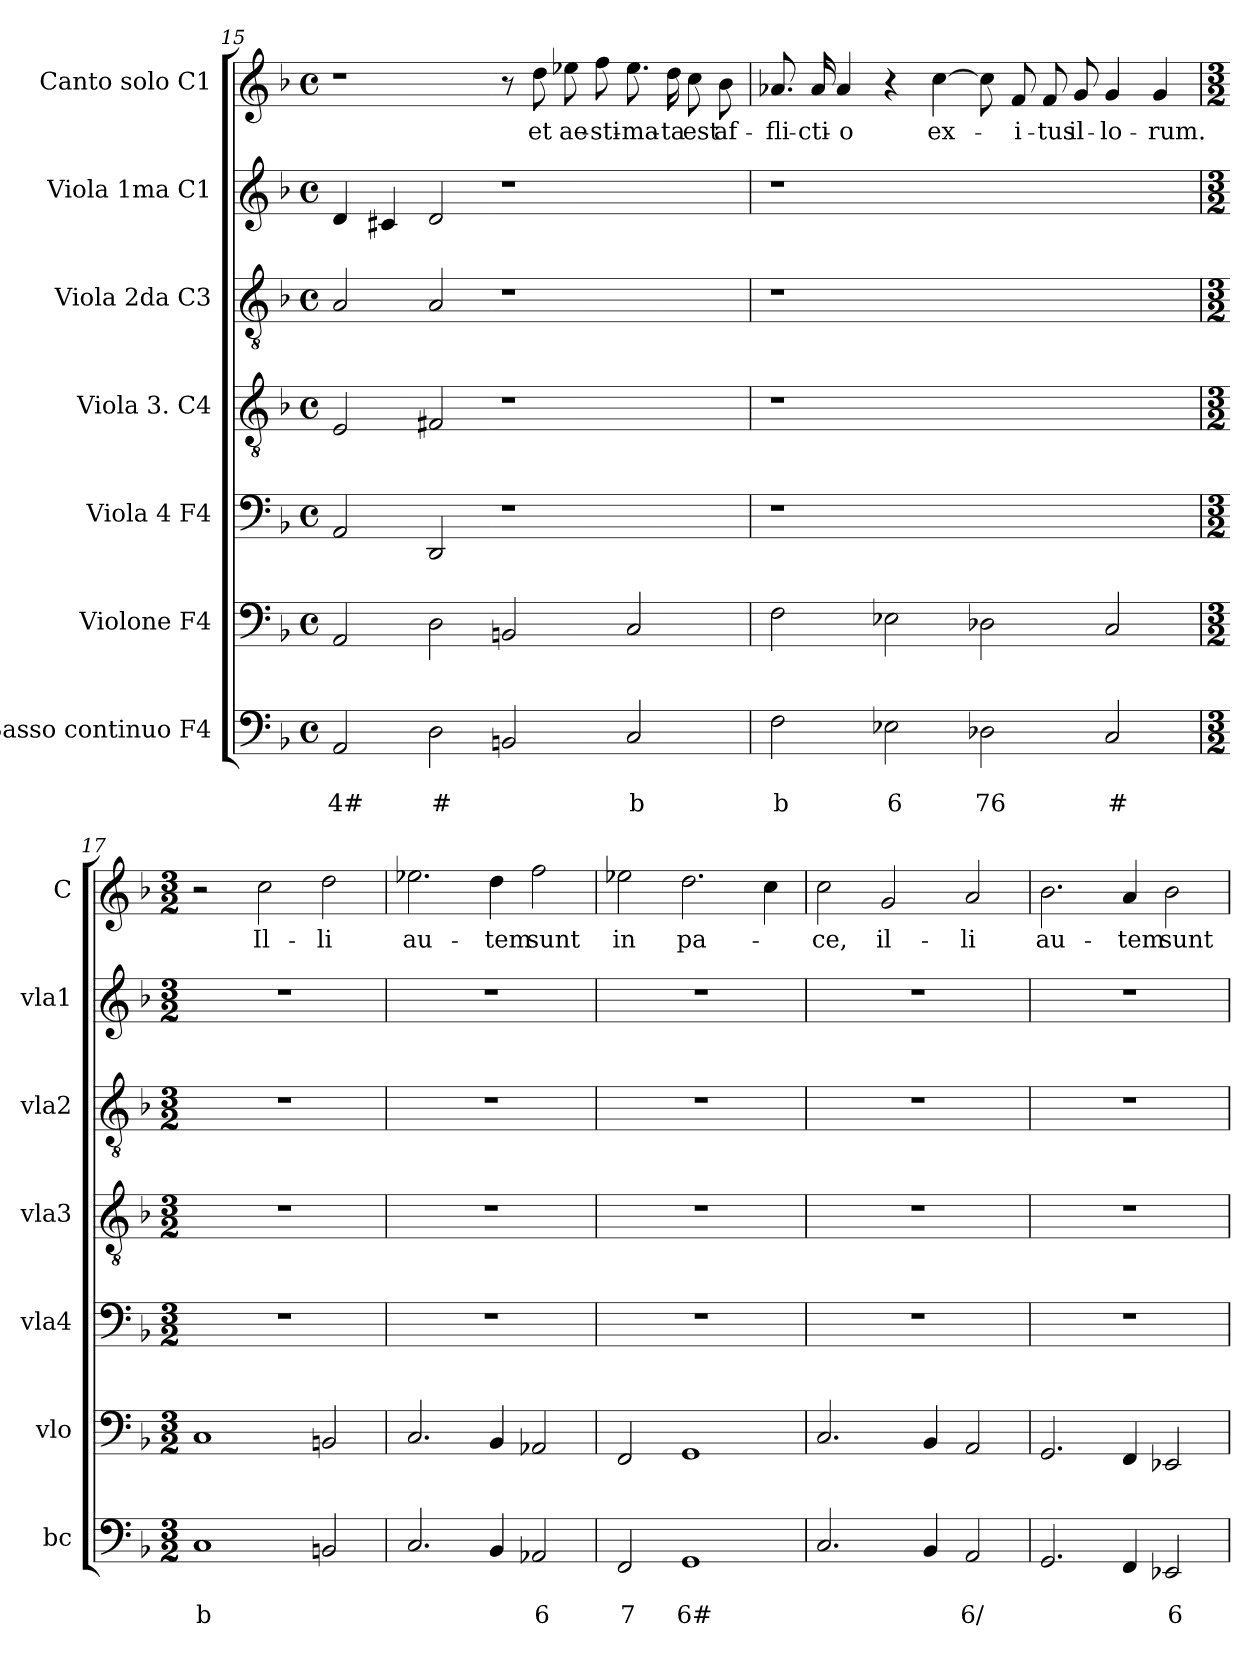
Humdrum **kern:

**kern	**text	**text	**kern	**kern	**kern	**kern	**kern	**kern	**text
*part7	*part7	*part7	*part6	*part5	*part4	*part3	*part2	*part1	*part1
*staff7	*staff7	*staff7	*staff6	*staff5	*staff4	*staff3	*staff2	*staff1	*staff1
*I"Basso continuo F4	*	*	*I"Violone F4	*I"Viola 4 F4	*I"Viola 3. C4	*I"Viola 2da C3	*I"Viola 1ma C1	*I"Canto solo C1	*
*I'bc	*	*	*I'vlo	*I'vla4	*I'vla3	*I'vla2	*I'vla1	*I'C	*
*clefF4	*	*	*clefF4	*clefF4	*clefGv2	*clefGv2	*clefG2	*clefG2	*
*k[b-]	*	*	*k[b-]	*k[b-]	*k[b-]	*k[b-]	*k[b-]	*k[b-]	*
*d:	*	*	*d:	*d:	*d:	*d:	*d:	*d:	*
*M4/4	*	*	*M4/4	*M4/4	*M4/4	*M4/4	*M4/4	*M4/4	*
*met(c)	*	*	*met(c)	*met(c)	*met(c)	*met(c)	*met(c)	*met(c)	*
=15	=15	=15	=15	=15	=15	=15	=15	=15	=15
!	!	!LO:LY:b	!	!	!	!	!	!	!
2AA/	.	4#	2AA/	2AA/	2E/	2A/	4d/	1r	.
.	.	.	.	.	.	.	4c#X/	.	.
!	!	!LO:LY:b	!	!	!	!	!	!	!
2D\	.	#	2D\	2DD/	2F#X/	2A/	2d/	.	.
2BBn/	.	.	2BBn/	1r	1r	1r	1r	8r	.
!	!	!	!	!	!	!	!	!	!LO:LY:b
.	.	.	.	.	.	.	.	8dd\	et
!	!	!	!	!	!	!	!	!	!LO:LY:b
.	.	.	.	.	.	.	.	8ee-X\	ae-
!	!	!	!	!	!	!	!	!	!LO:LY:b
.	.	.	.	.	.	.	.	8ff\	-sti-
!	!	!LO:LY:b	!	!	!	!	!	!	!LO:LY:b
2C/	.	b	2C/	.	.	.	.	8.ee-\	-ma-
!	!	!	!	!	!	!	!	!	!LO:LY:b
.	.	.	.	.	.	.	.	16dd\	-ta
!	!	!	!	!	!	!	!	!	!LO:LY:b
.	.	.	.	.	.	.	.	8cc\	est
!	!	!	!	!	!	!	!	!	!LO:LY:b
.	.	.	.	.	.	.	.	8b-\	af-
=16	=16	=16	=16	=16	=16	=16	=16	=16	=16
!	!	!LO:LY:b	!	!	!	!	!	!	!LO:LY:b
2F\	.	b	2F\	1r	1r	1r	1r	8.a-X/	-fli-
!	!	!	!	!	!	!	!	!	!LO:LY:b
.	.	.	.	.	.	.	.	16a-/	-cti-
!	!	!	!	!	!	!	!	!	!LO:LY:b
.	.	.	.	.	.	.	.	4a-/	-o
!	!	!LO:LY:b	!	!	!	!	!	!	!
2E-X\	.	6	2E-X\	.	.	.	.	4r	.
!	!	!	!	!	!	!	!	!	!LO:LY:b
.	.	.	.	.	.	.	.	[4cc\	ex-
!	!	!LO:LY:b	!	!	!	!	!	!	!
2D-X\	.	76	2D-X\	1ryy	1ryy	1ryy	1ryy	8cc\]	.
!	!	!	!	!	!	!	!	!	!LO:LY:b
.	.	.	.	.	.	.	.	8f/	-i-
!	!	!	!	!	!	!	!	!	!LO:LY:b
.	.	.	.	.	.	.	.	8f/	-tus
!	!	!	!	!	!	!	!	!	!LO:LY:b
.	.	.	.	.	.	.	.	8g/	il-
!	!	!LO:LY:b	!	!	!	!	!	!	!LO:LY:b
2C/	.	#	2C/	.	.	.	.	4g/	-lo-
!	!	!	!	!	!	!	!	!	!LO:LY:b
.	.	.	.	.	.	.	.	4g/	-rum.
!!LO:PB:g=z
=17	=17	=17	=17	=17	=17	=17	=17	=17	=17
*M3/2	*	*	*M3/2	*M3/2	*M3/2	*M3/2	*M3/2	*M3/2	*
!	!	!LO:LY:b	!	!	!	!	!	!	!
1C	.	b	1C	1.r	1.r	1.r	1.r	2r	.
!	!	!	!	!	!	!	!	!	!LO:LY:b
.	.	.	.	.	.	.	.	2cc\	Il-
!	!	!	!	!	!	!	!	!	!LO:LY:b
2BBn/	.	.	2BBn/	.	.	.	.	2dd\	-li
=18	=18	=18	=18	=18	=18	=18	=18	=18	=18
!	!	!	!	!	!	!	!	!	!LO:LY:b
2.C/	.	.	2.C/	1.r	1.r	1.r	1.r	2.ee-X\	au-
!	!	!	!	!	!	!	!	!	!LO:LY:b
4BB-/	.	.	4BB-/	.	.	.	.	4dd\	-tem
!	!	!LO:LY:b	!	!	!	!	!	!	!LO:LY:b
2AA-X/	.	6	2AA-X/	.	.	.	.	2ff\	sunt
=19	=19	=19	=19	=19	=19	=19	=19	=19	=19
!	!	!LO:LY:b	!	!	!	!	!	!	!LO:LY:b
2FF/	.	7	2FF/	1.r	1.r	1.r	1.r	2ee-X\	in
!	!	!LO:LY:b	!	!	!	!	!	!	!LO:LY:b
1GG	.	6#	1GG	.	.	.	.	2.dd\	pa-
.	.	.	.	.	.	.	.	4cc\	.
=20	=20	=20	=20	=20	=20	=20	=20	=20	=20
!	!	!	!	!	!	!	!	!	!LO:LY:b
2.C/	.	.	2.C/	1.r	1.r	1.r	1.r	2cc\	-ce,
!	!	!	!	!	!	!	!	!	!LO:LY:b
.	.	.	.	.	.	.	.	2g/	il-
4BB-/	.	.	4BB-/	.	.	.	.	.	.
!	!	!LO:LY:b	!	!	!	!	!	!	!LO:LY:b
2AA/	.	6/	2AA/	.	.	.	.	2a/	-li
=21	=21	=21	=21	=21	=21	=21	=21	=21	=21
!	!	!	!	!	!	!	!	!	!LO:LY:b
2.GG/	.	.	2.GG/	1.r	1.r	1.r	1.r	2.b-\	au-
!	!	!	!	!	!	!	!	!	!LO:LY:b
4FF/	.	.	4FF/	.	.	.	.	4a/	-tem
!	!	!LO:LY:b	!	!	!	!	!	!	!LO:LY:b
2EE-X/	.	6	2EE-X/	.	.	.	.	2b-\	sunt
=	=	=	=	=	=	=	=	=	=
*-	*-	*-	*-	*-	*-	*-	*-	*-	*-
